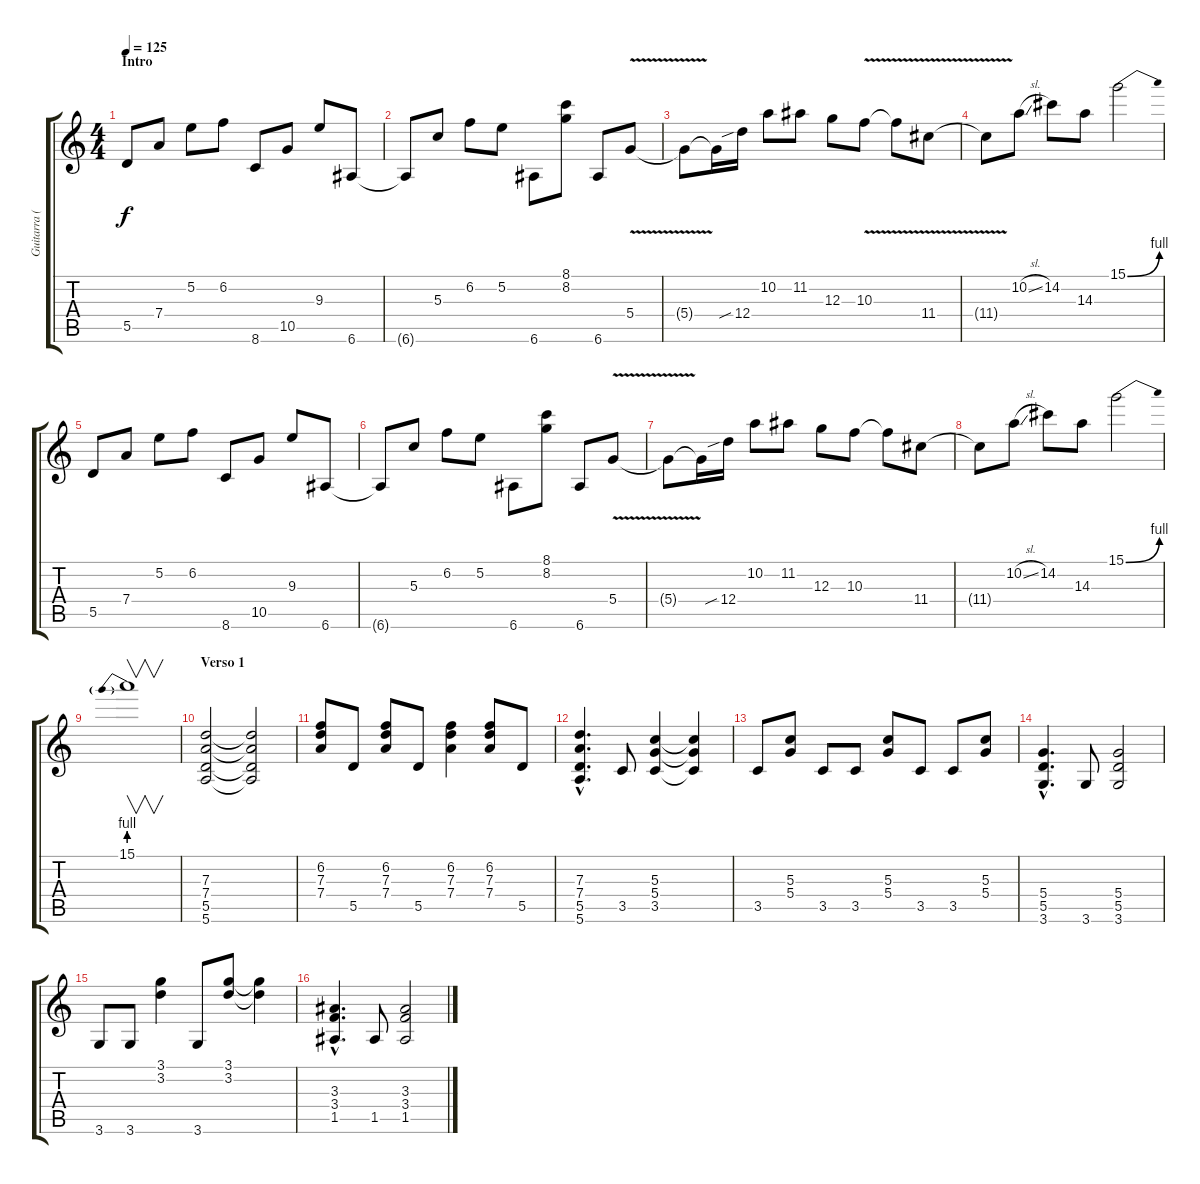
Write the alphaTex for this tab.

\track ("Guitarra (Paul Gilbert)" "Guitarra (") {instrument distortionguitar}
\staff {score tabs}
\tuning (E4 B3 G3 D3 A2 E2) {hide}
\ts (4 4)
\section ("" "Intro")
\tempo 125
\clef g2
\ks c
5.5.8{dy f instrument distortionguitar} 7.4.8 5.2.8 6.2.8 8.6.8 10.5.8 9.3.8 6.6.8 |
6.6{t}.8 5.3.8 6.2.8 5.2.8 6.6.8 (8.1 8.2).8 6.6.8 5.4{v}.8 |
5.4{t}.8 5.4{t}.16 12.4{sib}.16 10.2.8 11.2.8 12.3.8 10.3{v}.8 10.3{t}.8 11.4{v}.8 |
11.4{t}.8 10.2{sl}.8 14.2.8 14.3.8 15.1{be (bend 0 0 60 4)}.2 |
5.5.8 7.4.8 5.2.8 6.2.8 8.6.8 10.5.8 9.3.8 6.6.8 |
6.6{t}.8 5.3.8 6.2.8 5.2.8 6.6.8 (8.1 8.2).8 6.6.8 5.4{v}.8 |
5.4{t}.8 5.4{t}.16 12.4{sib}.16 10.2.8 11.2.8 12.3.8 10.3.8 10.3{t}.8 11.4.8 |
11.4{t}.8 10.2{sl}.8 14.2.8 14.3.8 15.1{be (bend 0 0 60 4)}.2 |
15.1{be (prebend 0 4 60 4)}.1{v} |
\section ("" "Verso 1")
(7.3 7.4 5.5 5.6).2 (7.3{t} 7.4{t} 5.5{t} 5.6{t}).2 |
(6.2 7.3 7.4).8 5.5.8 (6.2 7.3 7.4).8 5.5.8 (6.2 7.3 7.4).4 (6.2 7.3 7.4).8 5.5.8 |
(7.3{hac} 7.4{hac} 5.5{hac} 5.6{hac}).4{d} 3.5.8 (5.3 5.4 3.5).4 (5.3{t} 5.4{t} 3.5{t}).4 |
3.5.8 (5.3 5.4).8 3.5.8 3.5.8 (5.3 5.4).8 3.5.8 3.5.8 (5.3 5.4).8 |
(5.4{hac} 5.5{hac} 3.6{hac}).4{d} 3.6.8 (5.4 5.5 3.6).2 |
3.6.8 3.6.8 (3.1 3.2).4 3.6.8 (3.1 3.2).8 (3.1{t} 3.2{t}).4 |
(3.3{hac} 3.4{hac} 1.5{hac}).4{d} 1.5.8 (3.3 3.4 1.5).2
